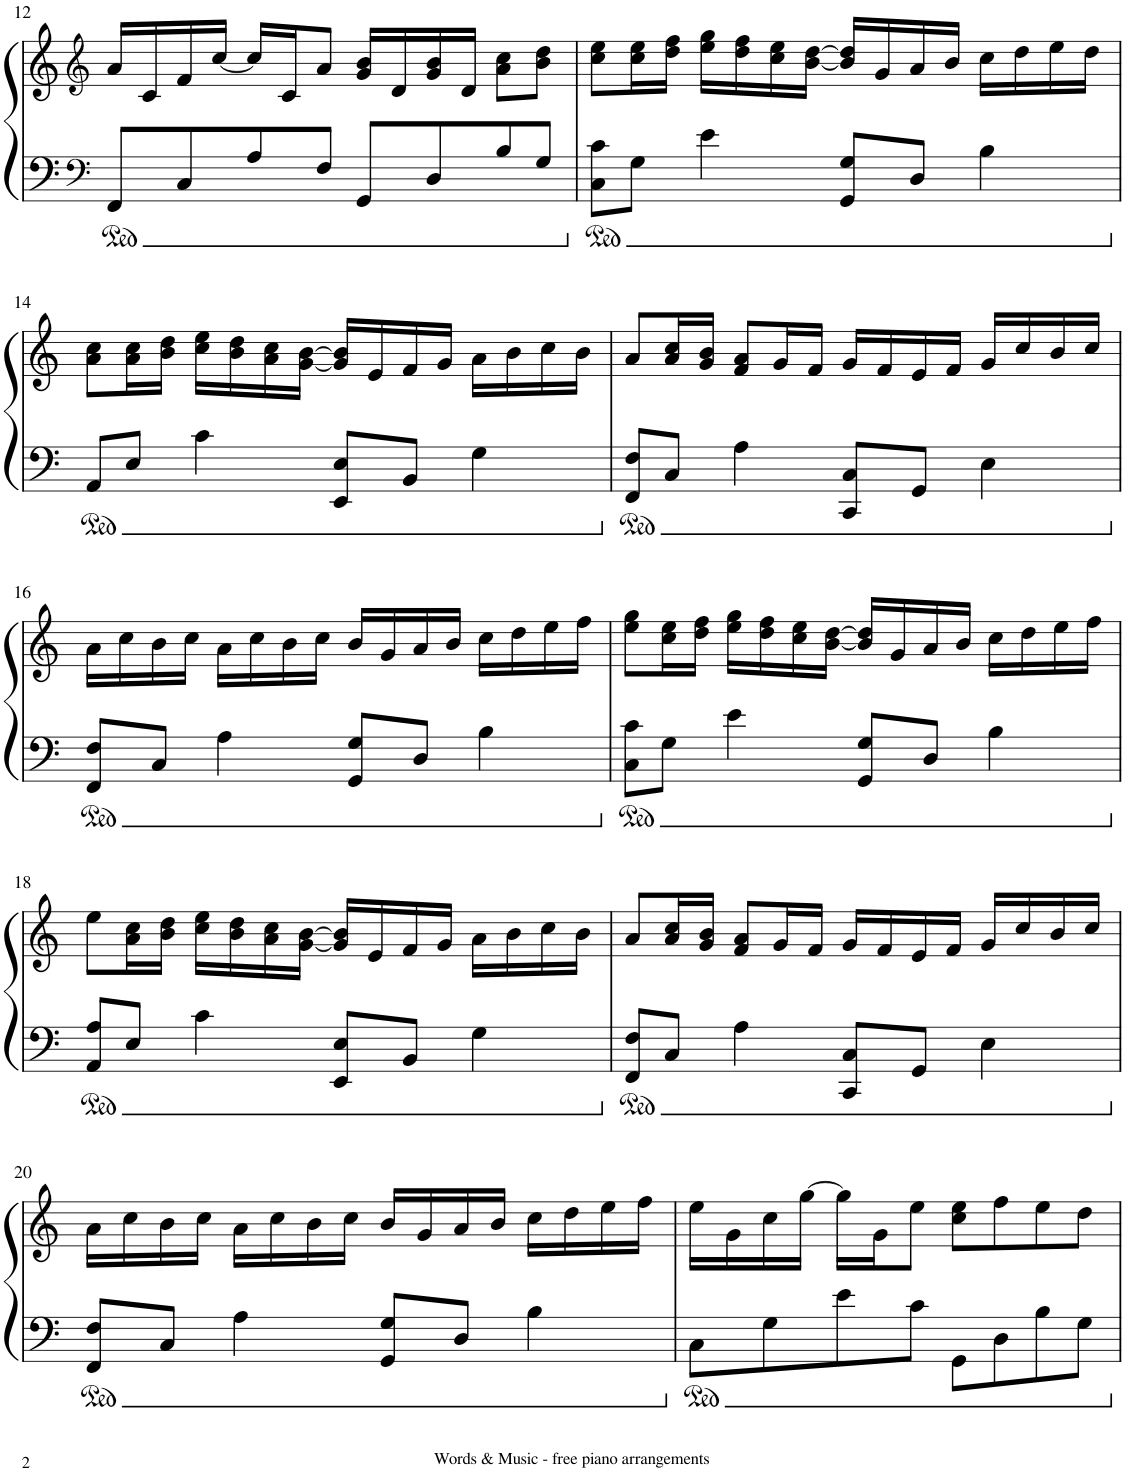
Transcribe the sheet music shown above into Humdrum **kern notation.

**kern	**kern
*part1	*part1
*staff2	*staff1
*I"Piano	*
*I'Pno	*
!!LO:PB:g=z
*clefF4	*clefG2
*k[]	*k[]
*M4/4	*M4/4
=12	=12
8FF/L	16a/LL
.	16c/
8C/	16f/
.	[16cc/JJ
8A/	16cc/LL]
.	16c/J
8F/J	8a/J
8GG/L	16g/ 16b/LL
.	16d/
8D/	16g/ 16b/
.	16d/JJ
8B/	8a\ 8cc\L
8G/J	8b\ 8dd\J
=13	=13
8C\ 8c\L	8cc\ 8ee\L
8G\J	16cc\ 16ee\L
.	16dd\ 16ff\JJ
4e\	16ee\ 16gg\LL
.	16dd\ 16ff\
.	16cc\ 16ee\
.	[16b\ [16dd\JJ
8GG/ 8G/L	16b/] 16dd/]LL
.	16g/
8D/J	16a/
.	16b/JJ
4B\	16cc\LL
.	16dd\
.	16ee\
.	16dd\JJ
!!LO:LB:g=z
=14	=14
8AA/L	8a\ 8cc\L
8E/J	16a\ 16cc\L
.	16b\ 16dd\JJ
4c\	16cc\ 16ee\LL
.	16b\ 16dd\
.	16a\ 16cc\
.	[16g\ [16b\JJ
8EE/ 8E/L	16g/] 16b/]LL
.	16e/
8BB/J	16f/
.	16g/JJ
4G\	16a\LL
.	16b\
.	16cc\
.	16b\JJ
=15	=15
8FF/ 8F/L	8a/L
8C/J	16a/ 16cc/L
.	16g/ 16b/JJ
4A\	8f/ 8a/L
.	16g/L
.	16f/JJ
8CC/ 8C/L	16g/LL
.	16f/
8GG/J	16e/
.	16f/JJ
4E\	16g/LL
.	16cc/
.	16b/
.	16cc/JJ
!!LO:LB:g=z
=16	=16
8FF/ 8F/L	16a\LL
.	16cc\
8C/J	16b\
.	16cc\JJ
4A\	16a\LL
.	16cc\
.	16b\
.	16cc\JJ
8GG/ 8G/L	16b/LL
.	16g/
8D/J	16a/
.	16b/JJ
4B\	16cc\LL
.	16dd\
.	16ee\
.	16ff\JJ
=17	=17
8C\ 8c\L	8ee\ 8gg\L
8G\J	16cc\ 16ee\L
.	16dd\ 16ff\JJ
4e\	16ee\ 16gg\LL
.	16dd\ 16ff\
.	16cc\ 16ee\
.	[16b\ [16dd\JJ
8GG/ 8G/L	16b/] 16dd/]LL
.	16g/
8D/J	16a/
.	16b/JJ
4B\	16cc\LL
.	16dd\
.	16ee\
.	16ff\JJ
!!LO:LB:g=z
=18	=18
8AA/ 8A/L	8ee\L
8E/J	16a\ 16cc\L
.	16b\ 16dd\JJ
4c\	16cc\ 16ee\LL
.	16b\ 16dd\
.	16a\ 16cc\
.	[16g\ [16b\JJ
8EE/ 8E/L	16g/] 16b/]LL
.	16e/
8BB/J	16f/
.	16g/JJ
4G\	16a\LL
.	16b\
.	16cc\
.	16b\JJ
=19	=19
8FF/ 8F/L	8a/L
8C/J	16a/ 16cc/L
.	16g/ 16b/JJ
4A\	8f/ 8a/L
.	16g/L
.	16f/JJ
8CC/ 8C/L	16g/LL
.	16f/
8GG/J	16e/
.	16f/JJ
4E\	16g/LL
.	16cc/
.	16b/
.	16cc/JJ
!!LO:LB:g=z
=20	=20
8FF/ 8F/L	16a\LL
.	16cc\
8C/J	16b\
.	16cc\JJ
4A\	16a\LL
.	16cc\
.	16b\
.	16cc\JJ
8GG/ 8G/L	16b/LL
.	16g/
8D/J	16a/
.	16b/JJ
4B\	16cc\LL
.	16dd\
.	16ee\
.	16ff\JJ
=21	=21
8C\L	16ee\LL
.	16g\
8G\	16cc\
.	[16gg\JJ
8e\	16gg\LL]
.	16g\J
8c\J	8ee\J
8GG\L	8cc\ 8ee\L
8D\	8ff\
8B\	8ee\
8G\J	8dd\J
=	=
*-	*-
